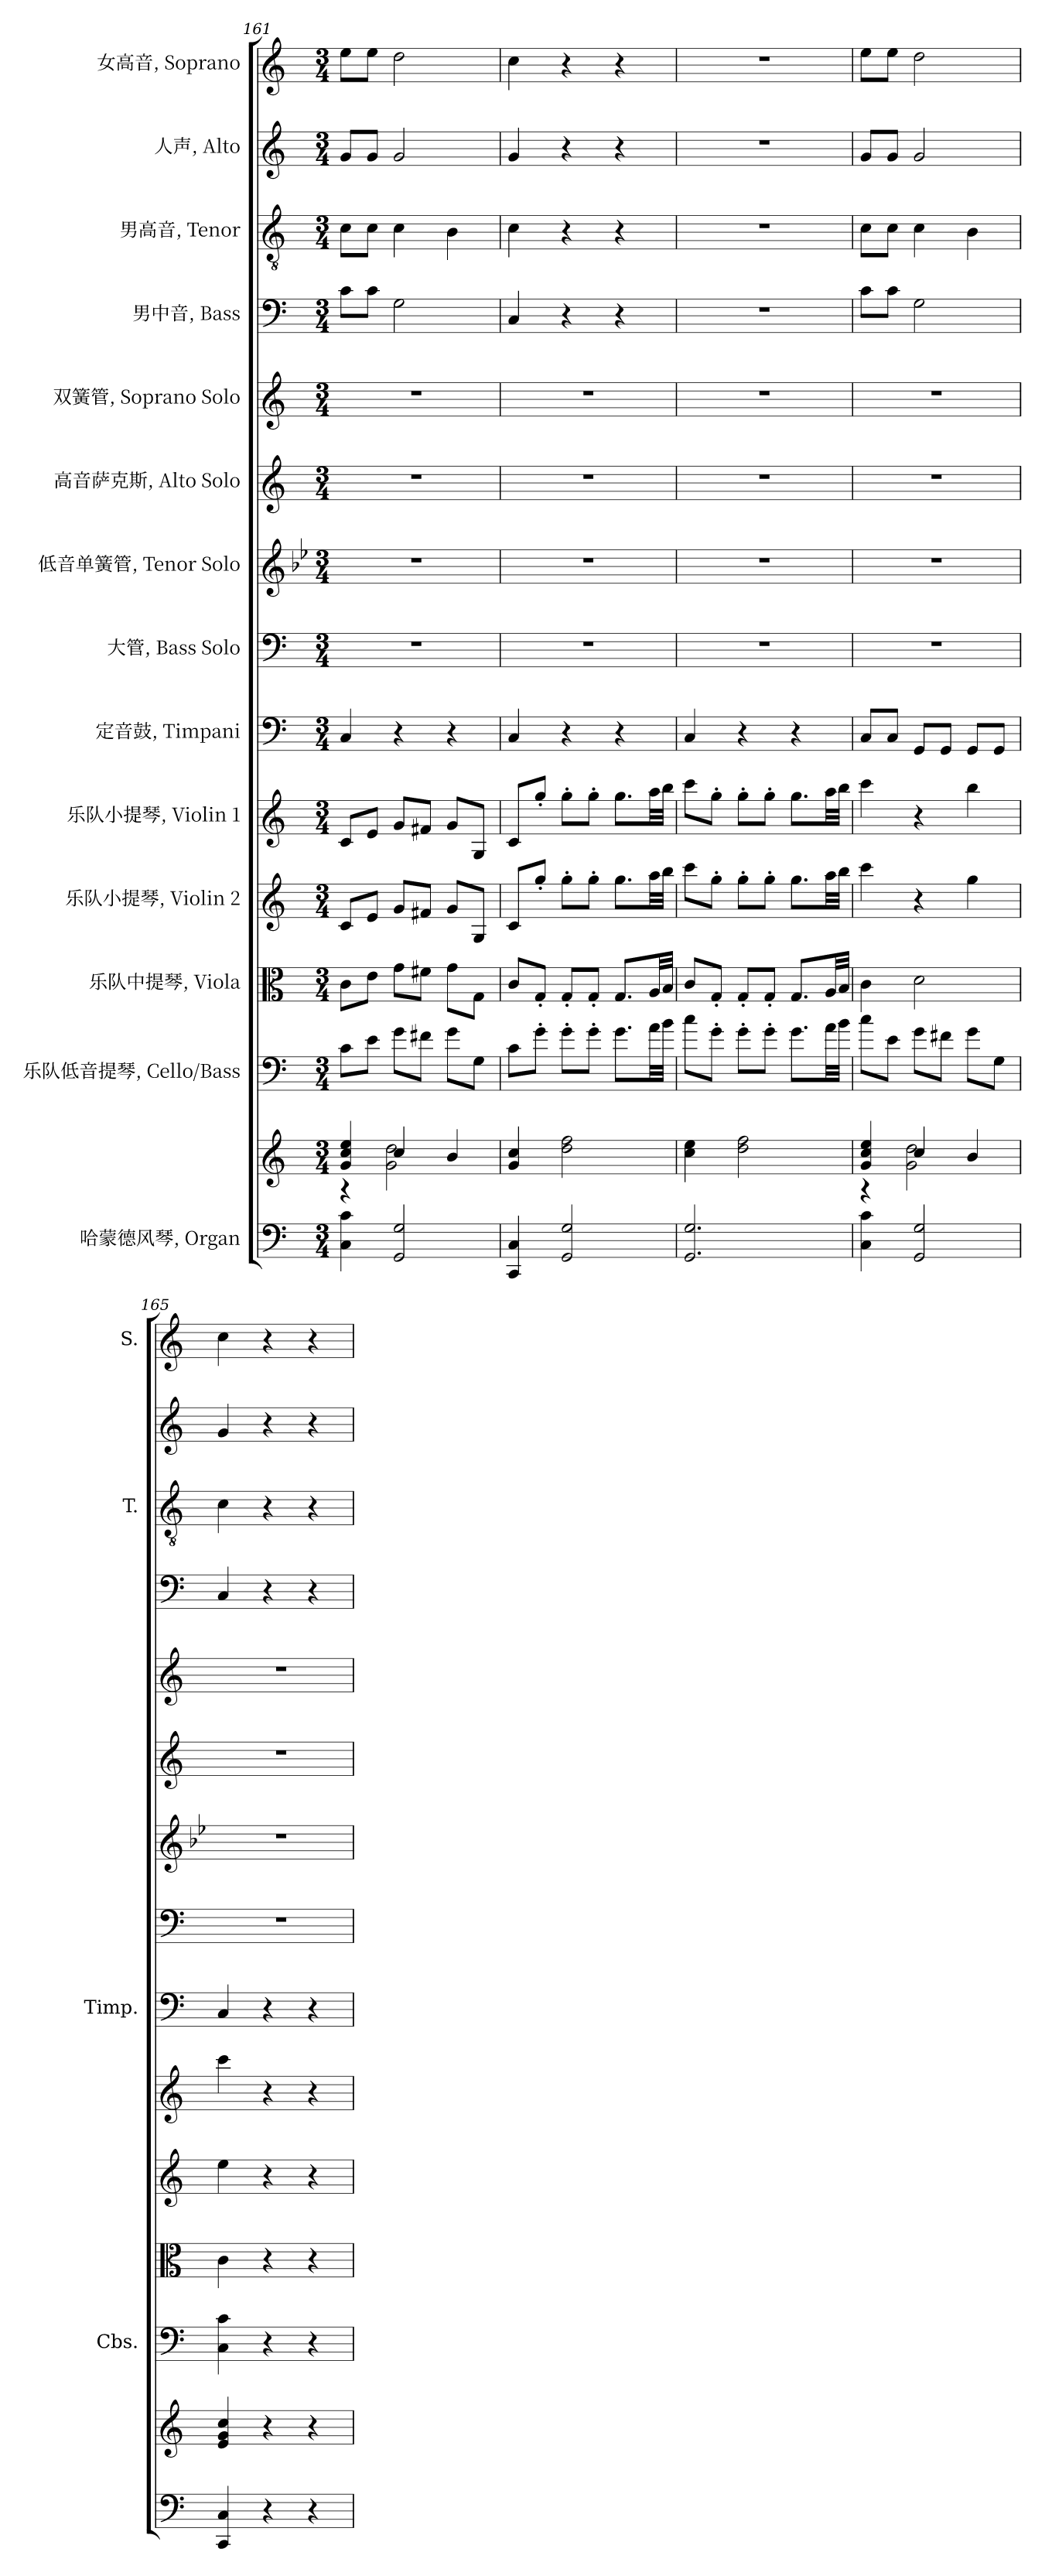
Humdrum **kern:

**kern	**kern	**kern	**kern	**kern	**kern	**kern	**kern	**kern	**kern	**kern	**kern	**kern	**kern	**kern
*part14	*part14	*part13	*part12	*part11	*part10	*part9	*part8	*part7	*part6	*part5	*part4	*part3	*part2	*part1
*staff15	*staff14	*staff13	*staff12	*staff11	*staff10	*staff9	*staff8	*staff7	*staff6	*staff5	*staff4	*staff3	*staff2	*staff1
*I"哈蒙德风琴, Organ	*	*I"乐队低音提琴, Cello/Bass	*I"乐队中提琴, Viola	*I"乐队小提琴, Violin 2	*I"乐队小提琴, Violin 1	*I"定音鼓, Timpani	*I"大管, Bass Solo	*I"低音单簧管, Tenor Solo	*I"高音萨克斯, Alto Solo	*I"双簧管, Soprano Solo	*I"男中音, Bass	*I"男高音, Tenor	*I"人声, Alto	*I"女高音, Soprano
*	*	*I'Cbs.	*	*	*	*I'Timp.	*	*	*	*	*	*I'T.	*	*I'S.
*clefF4	*clefG2	*clefF4	*clefC3	*clefG2	*clefG2	*clefF4	*clefF4	*clefG2	*clefG2	*clefG2	*clefF4	*clefGv2	*clefG2	*clefG2
*	*	*ITrd7c12	*	*	*	*	*	*ITrd8c14	*ITrd1c2	*	*	*	*	*
*k[]	*k[]	*k[]	*k[]	*k[]	*k[]	*k[]	*k[]	*k[b-e-]	*k[b-e-]	*k[]	*k[]	*k[]	*k[]	*k[]
*M3/4	*M3/4	*M3/4	*M3/4	*M3/4	*M3/4	*M3/4	*M3/4	*M3/4	*M3/4	*M3/4	*M3/4	*M3/4	*M3/4	*M3/4
=161	=161	=161	=161	=161	=161	=161	=161	=161	=161	=161	=161	=161	=161	=161
*	*^	*	*	*	*	*	*	*	*	*	*	*	*	*
4C\ 4c\	4g/ 4cc/ 4ee/	4r	8C\L	8c\L	8c/L	8c/L	4C/	2.r	2.r	2.r	2.r	8c\L	8c\L	8g/L	8ee\L
.	.	.	8E\J	8e\J	8e/J	8e/J	.	.	.	.	.	8c\J	8c\J	8g/J	8ee\J
2GG/ 2G/	4cc/	2g\ 2dd\	8G\L	8g\L	8g/L	8g/L	4r	.	.	.	.	2G\	4c\	2g/	2dd\
.	.	.	8F#X\J	8f#X\J	8f#X/J	8f#X/J	.	.	.	.	.	.	.	.	.
.	4b/	.	8G\L	8g\L	8g/L	8g/L	4r	.	.	.	.	.	4B\	.	.
.	.	.	8GG\J	8G\J	8G/J	8G/J	.	.	.	.	.	.	.	.	.
*	*v	*v	*	*	*	*	*	*	*	*	*	*	*	*	*
=162	=162	=162	=162	=162	=162	=162	=162	=162	=162	=162	=162	=162	=162	=162
4CC/ 4C/	4g/ 4cc/	8C\L	8c/L	8c/L	8c/L	4C/	2.r	2.r	2.r	2.r	4C/	4c\	4g/	4cc\
.	.	8G'\J	8G'/J	8gg'/J	8gg'/J	.	.	.	.	.	.	.	.	.
2GG/ 2G/	2dd\ 2ff\	8G'\L	8G'/L	8gg'\L	8gg'\L	4r	.	.	.	.	4r	4r	4r	4r
.	.	8G'\J	8G'/J	8gg'\J	8gg'\J	.	.	.	.	.	.	.	.	.
.	.	8.G\L	8.G/L	8.gg\L	8.gg\L	4r	.	.	.	.	4r	4r	4r	4r
.	.	32A\LL	32A/LL	32aa\LL	32aa\LL	.	.	.	.	.	.	.	.	.
.	.	32B\JJJ	32B/JJJ	32bb\JJJ	32bb\JJJ	.	.	.	.	.	.	.	.	.
=163	=163	=163	=163	=163	=163	=163	=163	=163	=163	=163	=163	=163	=163	=163
2.GG/ 2.G/	4cc\ 4ee\	8c\L	8c/L	8ccc\L	8ccc\L	4C/	2.r	2.r	2.r	2.r	2.r	2.r	2.r	2.r
.	.	8G'\J	8G'/J	8gg'\J	8gg'\J	.	.	.	.	.	.	.	.	.
.	2dd\ 2ff\	8G'\L	8G'/L	8gg'\L	8gg'\L	4r	.	.	.	.	.	.	.	.
.	.	8G'\J	8G'/J	8gg'\J	8gg'\J	.	.	.	.	.	.	.	.	.
.	.	8.G\L	8.G/L	8.gg\L	8.gg\L	4r	.	.	.	.	.	.	.	.
.	.	32A\LL	32A/LL	32aa\LL	32aa\LL	.	.	.	.	.	.	.	.	.
.	.	32B\JJJ	32B/JJJ	32bb\JJJ	32bb\JJJ	.	.	.	.	.	.	.	.	.
!!LO:PB:g=z
=164	=164	=164	=164	=164	=164	=164	=164	=164	=164	=164	=164	=164	=164	=164
*	*^	*	*	*	*	*	*	*	*	*	*	*	*	*
4C\ 4c\	4g/ 4cc/ 4ee/	4r	8c\L	4c\	4ccc\	4ccc\	8C/L	2.r	2.r	2.r	2.r	8c\L	8c\L	8g/L	8ee\L
.	.	.	8E\J	.	.	.	8C/J	.	.	.	.	8c\J	8c\J	8g/J	8ee\J
*	*	*	*	*	*	*	*	*	*	*	*	*	*	*	*MM120
2GG/ 2G/	4cc/	2g\ 2dd\	8G\L	2d\	4r	4r	8GG/L	.	.	.	.	2G\	4c\	2g/	2dd\
.	.	.	8F#X\J	.	.	.	8GG/J	.	.	.	.	.	.	.	.
.	4b/	.	8G\L	.	4gg\	4bb\	8GG/L	.	.	.	.	.	4B\	.	.
.	.	.	8GG\J	.	.	.	8GG/J	.	.	.	.	.	.	.	.
*	*v	*v	*	*	*	*	*	*	*	*	*	*	*	*	*
=165	=165	=165	=165	=165	=165	=165	=165	=165	=165	=165	=165	=165	=165	=165
*	*	*	*	*	*	*	*	*	*	*	*	*	*	*MM100
4CC/ 4C/	4e/ 4g/ 4cc/	4CC\ 4C\	4c\	4ee\	4ccc\	4C/	2.r	2.r	2.r	2.r	4C/	4c\	4g/	4cc\
4r	4r	4r	4r	4r	4r	4r	.	.	.	.	4r	4r	4r	4r
4r	4r	4r	4r	4r	4r	4r	.	.	.	.	4r	4r	4r	4r
=	=	=	=	=	=	=	=	=	=	=	=	=	=	=
*-	*-	*-	*-	*-	*-	*-	*-	*-	*-	*-	*-	*-	*-	*-
